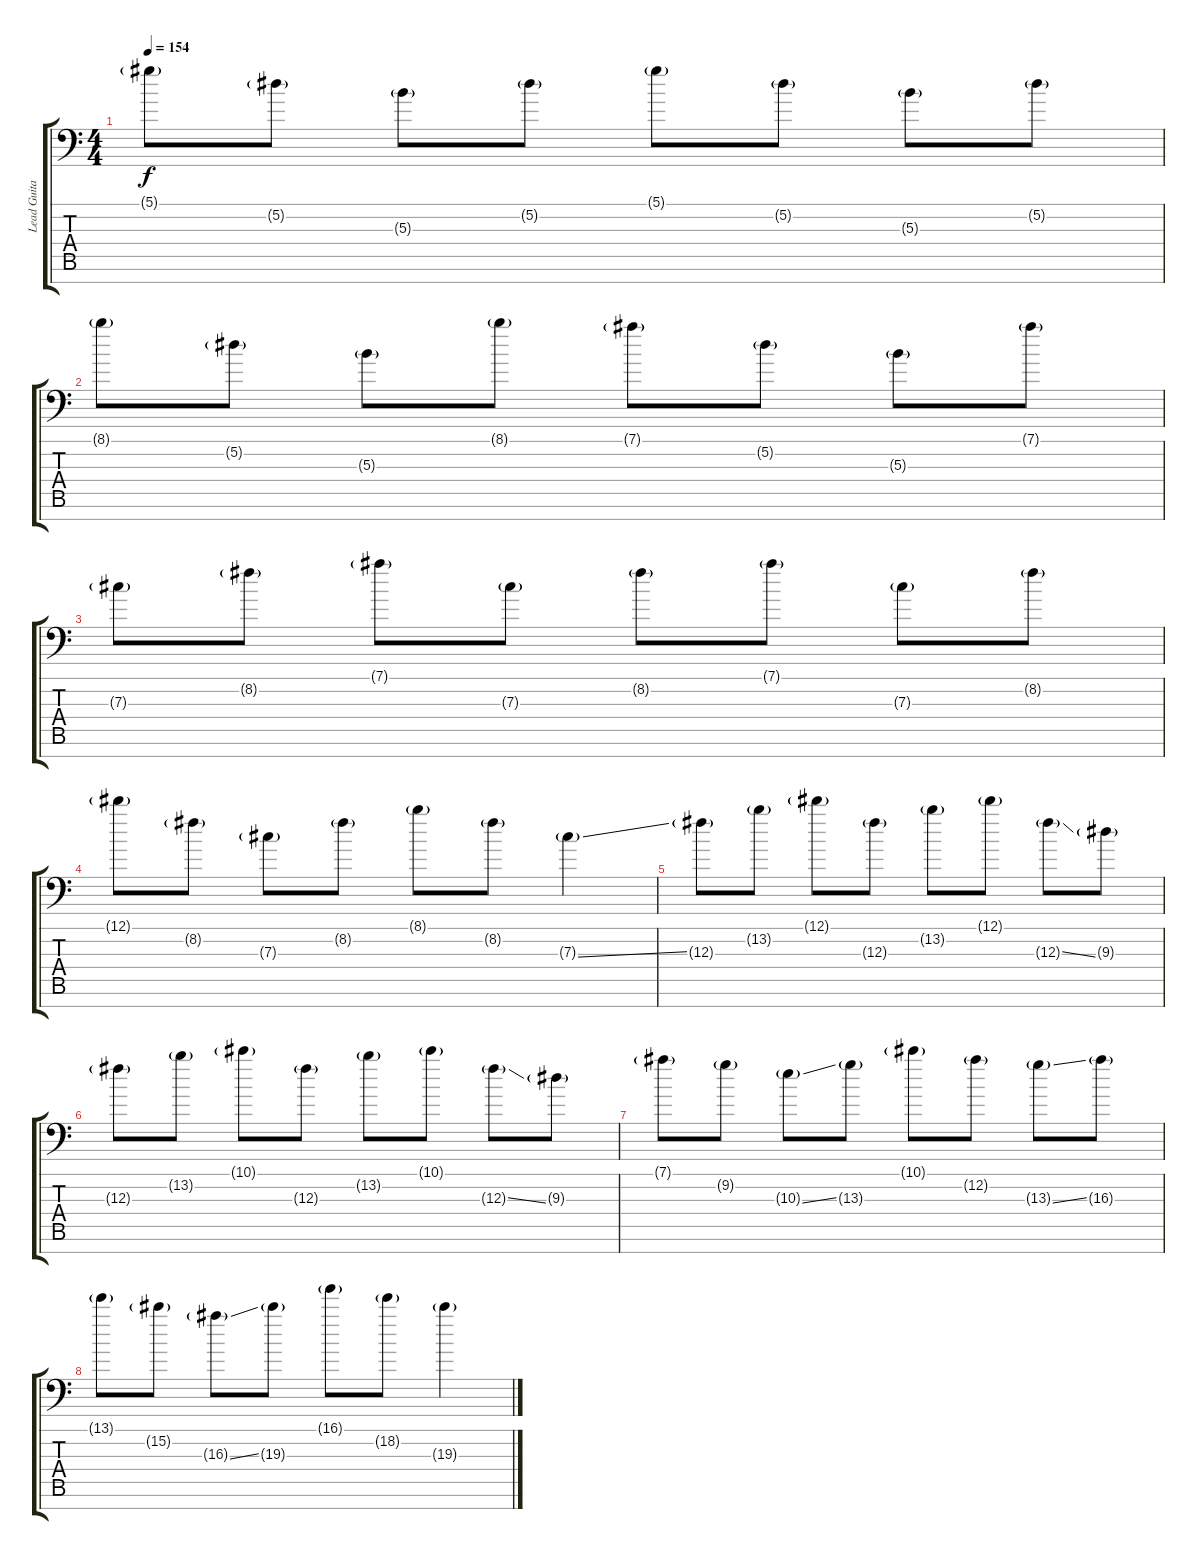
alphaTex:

\track ("Lead Guitar" "Lead Guita") {instrument distortionguitar}
\staff {score tabs}
\tuning (Eb4 Bb3 Gb3 Db3 Ab2 Eb2 Ab1) {hide}
\ts (4 4)
\tempo 154
\clef f4
\ks c
5.1{g}.8{dy f} 5.2{g}.8 5.3{g}.8 5.2{g}.8 5.1{g}.8 5.2{g}.8 5.3{g}.8 5.2{g}.8 |
8.1{g}.8 5.2{g}.8 5.3{g}.8 8.1{g}.8 7.1{g}.8 5.2{g}.8 5.3{g}.8 7.1{g}.8 |
7.3{g}.8 8.2{g}.8 7.1{g}.8 7.3{g}.8 8.2{g}.8 7.1{g}.8 7.3{g}.8 8.2{g}.8 |
12.1{g}.8 8.2{g}.8 7.3{g}.8 8.2{g}.8 8.1{g}.8 8.2{g}.8 7.3{ss g}.4 |
12.3{g}.8 13.2{g}.8 12.1{g}.8 12.3{g}.8 13.2{g}.8 12.1{g}.8 12.3{ss g}.8 9.3{g}.8 |
12.3{g}.8 13.2{g}.8 10.1{g}.8 12.3{g}.8 13.2{g}.8 10.1{g}.8 12.3{ss g}.8 9.3{g}.8 |
7.1{g}.8 9.2{g}.8 10.3{ss g}.8 13.3{g}.8 10.1{g}.8 12.2{g}.8 13.3{ss g}.8 16.3{g}.8 |
13.1{g}.8 15.2{g}.8 16.3{ss g}.8 19.3{g}.8 16.1{g}.8 18.2{g}.8 19.3{g}.4
